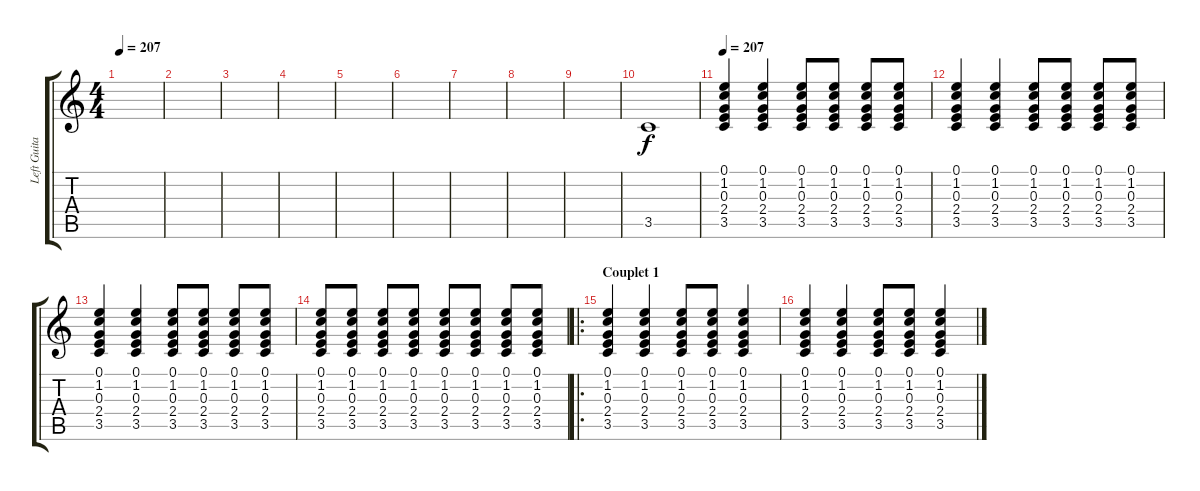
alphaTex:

\track ("Left Guitar" "Left Guita") {instrument distortionguitar}
\staff {score tabs}
\tuning (E4 B3 G3 D3 A2 E2) {hide}
\ts (4 4)
\tempo 207
\tempo 130
\tempo 207
\clef g2
\ks c
|
|
|
|
|
|
|
|
|
3.5.1 |
\tempo 207
(0.1 1.2 0.3 2.4 3.5).4 (0.1 1.2 0.3 2.4 3.5).4 (0.1 1.2 0.3 2.4 3.5).8 (0.1 1.2 0.3 2.4 3.5).8 (0.1 1.2 0.3 2.4 3.5).8 (0.1 1.2 0.3 2.4 3.5).8 |
(0.1 1.2 0.3 2.4 3.5).4 (0.1 1.2 0.3 2.4 3.5).4 (0.1 1.2 0.3 2.4 3.5).8 (0.1 1.2 0.3 2.4 3.5).8 (0.1 1.2 0.3 2.4 3.5).8 (0.1 1.2 0.3 2.4 3.5).8 |
(0.1 1.2 0.3 2.4 3.5).4 (0.1 1.2 0.3 2.4 3.5).4 (0.1 1.2 0.3 2.4 3.5).8 (0.1 1.2 0.3 2.4 3.5).8 (0.1 1.2 0.3 2.4 3.5).8 (0.1 1.2 0.3 2.4 3.5).8 |
(0.1 1.2 0.3 2.4 3.5).8 (0.1 1.2 0.3 2.4 3.5).8 (0.1 1.2 0.3 2.4 3.5).8 (0.1 1.2 0.3 2.4 3.5).8 (0.1 1.2 0.3 2.4 3.5).8 (0.1 1.2 0.3 2.4 3.5).8 (0.1 1.2 0.3 2.4 3.5).8 (0.1 1.2 0.3 2.4 3.5).8 |
\ro
\section ("" "Couplet 1")
(0.1 1.2 0.3 2.4 3.5).4 (0.1 1.2 0.3 2.4 3.5).4 (0.1 1.2 0.3 2.4 3.5).8 (0.1 1.2 0.3 2.4 3.5).8 (0.1 1.2 0.3 2.4 3.5).4 |
(0.1 1.2 0.3 2.4 3.5).4 (0.1 1.2 0.3 2.4 3.5).4 (0.1 1.2 0.3 2.4 3.5).8 (0.1 1.2 0.3 2.4 3.5).8 (0.1 1.2 0.3 2.4 3.5).4
